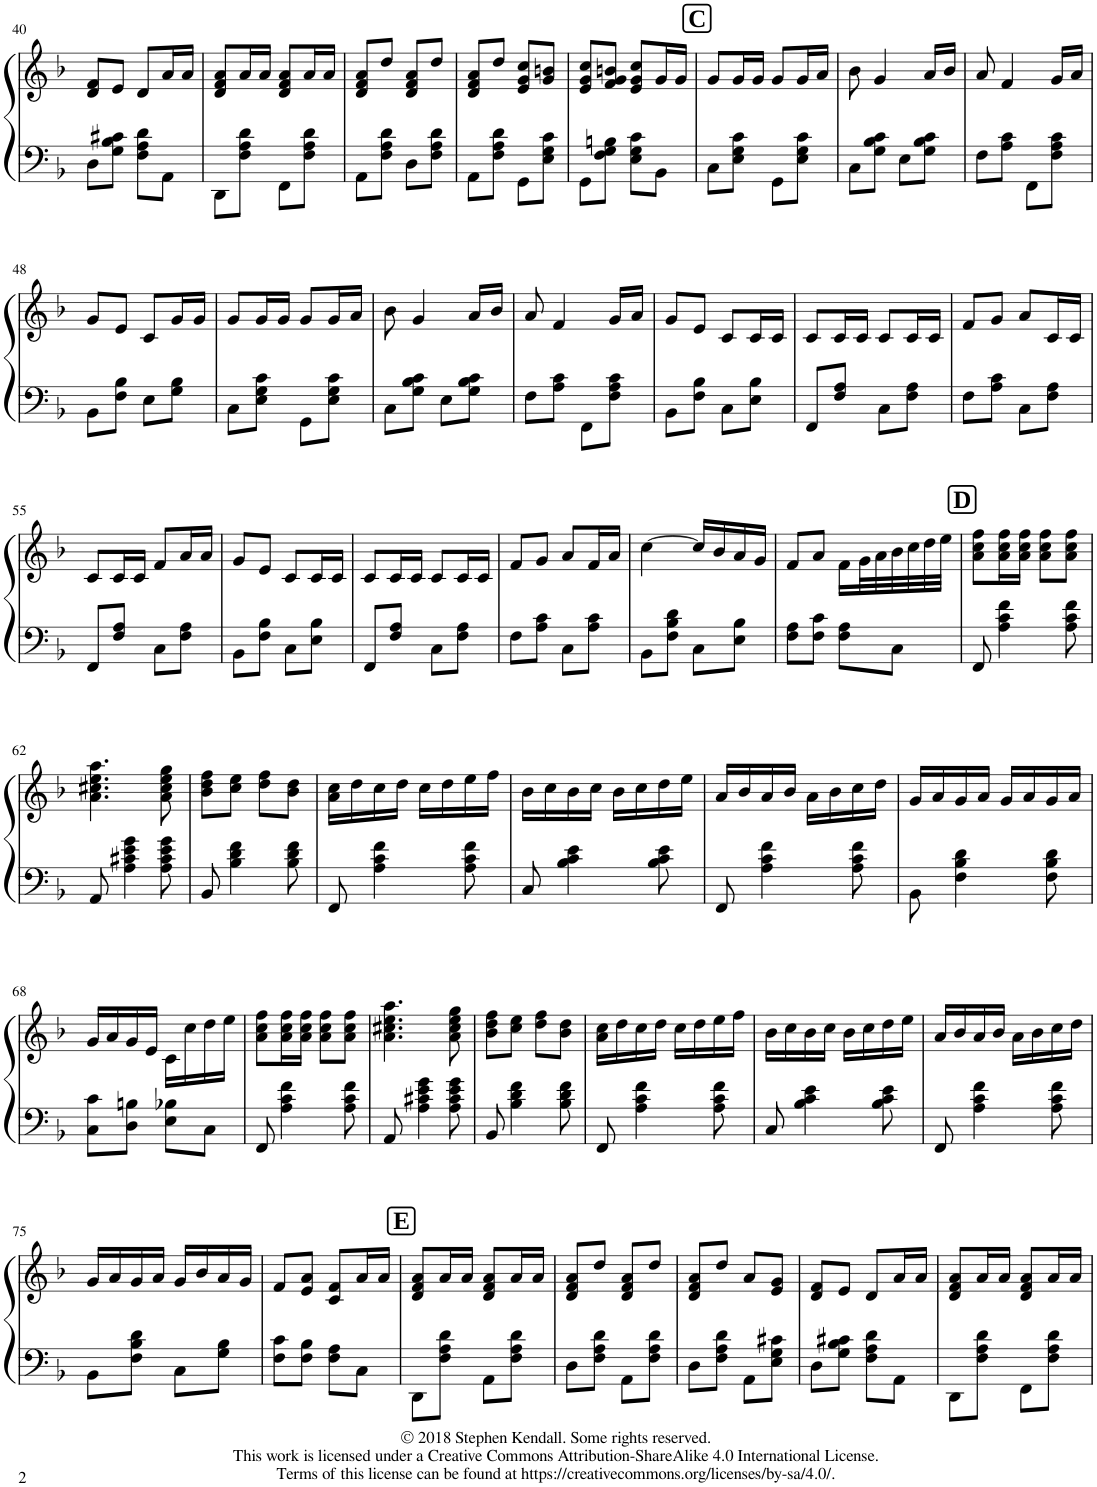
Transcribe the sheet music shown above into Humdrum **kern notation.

**kern	**kern
*part1	*part1
*staff2	*staff1
*I"Piano	*
*I'Pno	*
!!LO:PB:g=z
*clefF4	*clefG2
*k[b-]	*k[b-]
*M2/4	*M2/4
=40	=40
8D\L	8d/ 8f/L
8G\ 8B-\ 8c#X\J	8e/J
8F\ 8A\ 8d\L	8d/L
8AA\J	16a/L
.	16a/JJ
=41	=41
8DD\L	8d/ 8f/ 8a/L
8F\ 8A\ 8d\J	16a/L
.	16a/JJ
8FF\L	8d/ 8f/ 8a/L
8F\ 8A\ 8d\J	16a/L
.	16a/JJ
=42	=42
8AA\L	8d/ 8f/ 8a/L
8F\ 8A\ 8d\J	8dd/J
8D\L	8d/ 8f/ 8a/L
8F\ 8A\ 8d\J	8dd/J
=43	=43
8AA\L	8d/ 8f/ 8a/L
8F\ 8A\ 8d\J	8dd/J
8GG\L	8e/ 8g/ 8cc/L
8E\ 8G\ 8c\J	8g/ 8bn/J
=44	=44
8GG\L	8e/ 8g/ 8cc/L
8F\ 8G\ 8Bn\J	8f/ 8g/ 8bn/J
8E\ 8G\ 8c\L	8e/ 8g/ 8cc/L
8BB-\J	16g/L
.	16g/JJ
!!LO:REH:place=s1:a:B:cj:fs=14:t=C
=45	=45
8C\L	8g/L
8E\ 8G\ 8c\J	16g/L
.	16g/JJ
8GG\L	8g/L
8E\ 8G\ 8c\J	16g/L
.	16a/JJ
=46	=46
8C\L	8b-\
8G\ 8B-\ 8c\J	4g/
8E\L	.
8G\ 8B-\ 8c\J	16a/LL
.	16b-/JJ
=47	=47
8F\L	8a/
8A\ 8c\J	4f/
8FF\L	.
8F\ 8A\ 8c\J	16g/LL
.	16a/JJ
!!LO:LB:g=z
=48	=48
8BB-\L	8g/L
8F\ 8B-\J	8e/J
8E\L	8c/L
8G\ 8B-\J	16g/L
.	16g/JJ
=49	=49
8C\L	8g/L
8E\ 8G\ 8c\J	16g/L
.	16g/JJ
8GG\L	8g/L
8E\ 8G\ 8c\J	16g/L
.	16a/JJ
=50	=50
8C\L	8b-\
8G\ 8B-\ 8c\J	4g/
8E\L	.
8G\ 8B-\ 8c\J	16a/LL
.	16b-/JJ
=51	=51
8F\L	8a/
8A\ 8c\J	4f/
8FF\L	.
8F\ 8A\ 8c\J	16g/LL
.	16a/JJ
=52	=52
8BB-\L	8g/L
8F\ 8B-\J	8e/J
8C\L	8c/L
8E\ 8B-\J	16c/L
.	16c/JJ
=53	=53
8FF/L	8c/L
8F/ 8A/J	16c/L
.	16c/JJ
8C\L	8c/L
8F\ 8A\J	16c/L
.	16c/JJ
=54	=54
8F\L	8f/L
8A\ 8c\J	8g/J
8C\L	8a/L
8F\ 8A\J	16c/L
.	16c/JJ
!!LO:LB:g=z
=55	=55
8FF/L	8c/L
8F/ 8A/J	16c/L
.	16c/JJ
8C\L	8f/L
8F\ 8A\J	16a/L
.	16a/JJ
=56	=56
8BB-\L	8g/L
8F\ 8B-\J	8e/J
8C\L	8c/L
8E\ 8B-\J	16c/L
.	16c/JJ
=57	=57
8FF/L	8c/L
8F/ 8A/J	16c/L
.	16c/JJ
8C\L	8c/L
8F\ 8A\J	16c/L
.	16c/JJ
=58	=58
8F\L	8f/L
8A\ 8c\J	8g/J
8C\L	8a/L
8A\ 8c\J	16f/L
.	16a/JJ
=59	=59
8BB-\L	[4cc\
8F\ 8B-\ 8d\J	.
8C\L	16cc/LL]
.	16b-/
8E\ 8B-\J	16a/
.	16g/JJ
=60	=60
8F\ 8A\L	8f/L
8F\ 8c\J	8a/J
8F\ 8A\L	16f\LL
.	32g\L
.	32a\
8C\J	32b-\
.	32cc\
.	32dd\
.	32ee\JJJ
!!LO:REH:place=s1:a:B:cj:fs=14:t=D
=61	=61
8FF/	8a\ 8cc\ 8ff\L
4A\ 4c\ 4f\	16a\ 16cc\ 16ff\L
.	16a\ 16cc\ 16ff\JJ
.	8a\ 8cc\ 8ff\L
8A\ 8c\ 8f\	8a\ 8cc\ 8ff\J
!!LO:LB:g=z
=62	=62
8AA/	4.a\ 4.cc#X\ 4.ee\ 4.aa\
4A\ 4c#X\ 4e\ 4g\	.
8A\ 8c#\ 8e\ 8g\	8a\ 8cc#\ 8ee\ 8gg\
=63	=63
8BB-/	8b-\ 8dd\ 8ff\L
4B-\ 4d\ 4f\	8cc\ 8ee\J
.	8dd\ 8ff\L
8B-\ 8d\ 8f\	8b-\ 8dd\J
=64	=64
8FF/	16a\ 16cc\LL
.	16dd\
4A\ 4c\ 4f\	16cc\
.	16dd\JJ
.	16cc\LL
.	16dd\
8A\ 8c\ 8f\	16ee\
.	16ff\JJ
=65	=65
8C/	16b-\LL
.	16cc\
4B-\ 4c\ 4e\	16b-\
.	16cc\JJ
.	16b-\LL
.	16cc\
8B-\ 8c\ 8e\	16dd\
.	16ee\JJ
=66	=66
8FF/	16a/LL
.	16b-/
4A\ 4c\ 4f\	16a/
.	16b-/JJ
.	16a\LL
.	16b-\
8A\ 8c\ 8f\	16cc\
.	16dd\JJ
=67	=67
8BB-\	16g/LL
.	16a/
4F\ 4B-\ 4d\	16g/
.	16a/JJ
.	16g/LL
.	16a/
8F\ 8B-\ 8d\	16g/
.	16a/JJ
!!LO:LB:g=z
=68	=68
8C\ 8c\L	16g/LL
.	16a/
8D\ 8Bn\J	16g/
.	16e/JJ
8E\ 8B-X\L	16c\LL
.	16cc\
8C\J	16dd\
.	16ee\JJ
=69	=69
8FF/	8a\ 8cc\ 8ff\L
4A\ 4c\ 4f\	16a\ 16cc\ 16ff\L
.	16a\ 16cc\ 16ff\JJ
.	8a\ 8cc\ 8ff\L
8A\ 8c\ 8f\	8a\ 8cc\ 8ff\J
=70	=70
8AA/	4.a\ 4.cc#X\ 4.ee\ 4.aa\
4A\ 4c#X\ 4e\ 4g\	.
8A\ 8c#\ 8e\ 8g\	8a\ 8cc#\ 8ee\ 8gg\
=71	=71
8BB-/	8b-\ 8dd\ 8ff\L
4B-\ 4d\ 4f\	8cc\ 8ee\J
.	8dd\ 8ff\L
8B-\ 8d\ 8f\	8b-\ 8dd\J
=72	=72
8FF/	16a\ 16cc\LL
.	16dd\
4A\ 4c\ 4f\	16cc\
.	16dd\JJ
.	16cc\LL
.	16dd\
8A\ 8c\ 8f\	16ee\
.	16ff\JJ
=73	=73
8C/	16b-\LL
.	16cc\
4B-\ 4c\ 4e\	16b-\
.	16cc\JJ
.	16b-\LL
.	16cc\
8B-\ 8c\ 8e\	16dd\
.	16ee\JJ
=74	=74
8FF/	16a/LL
.	16b-/
4A\ 4c\ 4f\	16a/
.	16b-/JJ
.	16a\LL
.	16b-\
8A\ 8c\ 8f\	16cc\
.	16dd\JJ
!!LO:LB:g=z
=75	=75
8BB-\L	16g/LL
.	16a/
8F\ 8B-\ 8d\J	16g/
.	16a/JJ
8C\L	16g/LL
.	16b-/
8G\ 8B-\J	16a/
.	16g/JJ
=76	=76
8F\ 8c\L	8f/L
8F\ 8B-\J	8e/ 8a/J
8F\ 8A\L	8c/ 8f/L
8C\J	16a/L
.	16a/JJ
!!LO:REH:place=s1:a:B:cj:fs=14:t=E
=77	=77
8DD\L	8d/ 8f/ 8a/L
8F\ 8A\ 8d\J	16a/L
.	16a/JJ
8AA\L	8d/ 8f/ 8a/L
8F\ 8A\ 8d\J	16a/L
.	16a/JJ
=78	=78
8D\L	8d/ 8f/ 8a/L
8F\ 8A\ 8d\J	8dd/J
8AA\L	8d/ 8f/ 8a/L
8F\ 8A\ 8d\J	8dd/J
=79	=79
8D\L	8d/ 8f/ 8a/L
8F\ 8A\ 8d\J	8dd/J
8AA\L	8a/L
8E\ 8G\ 8c#X\J	8e/ 8g/J
=80	=80
8D\L	8d/ 8f/L
8G\ 8B-\ 8c#X\J	8e/J
8F\ 8A\ 8d\L	8d/L
8AA\J	16a/L
.	16a/JJ
=81	=81
8DD\L	8d/ 8f/ 8a/L
8F\ 8A\ 8d\J	16a/L
.	16a/JJ
8FF\L	8d/ 8f/ 8a/L
8F\ 8A\ 8d\J	16a/L
.	16a/JJ
=	=
*-	*-
